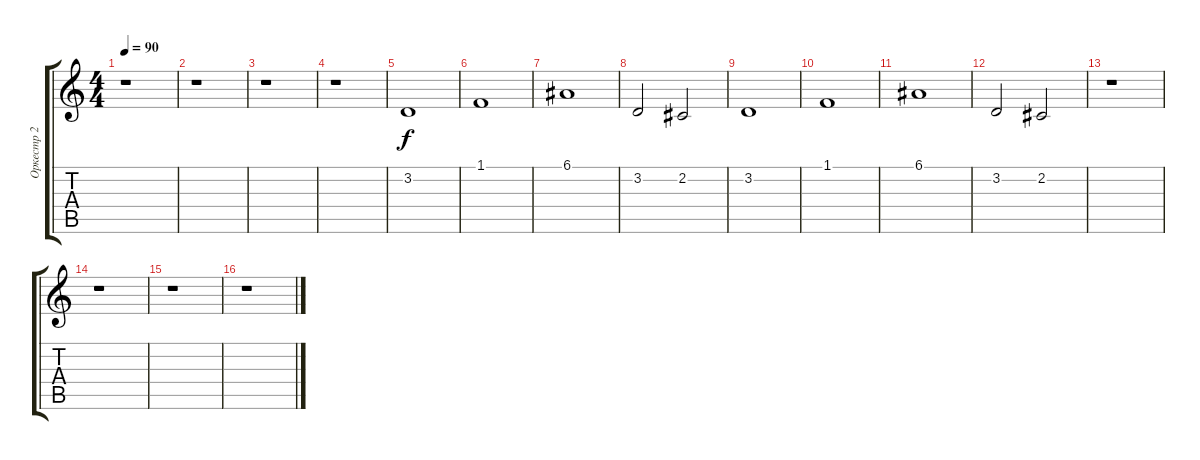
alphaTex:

\track ("Оркестр 2" "Оркестр 2") {instrument trumpet}
\staff {score tabs}
\tuning (E4 B3 G3 D3 A2 E2) {hide}
\ts (4 4)
\tempo 90
\clef g2
\ks c
r.1{dy f} |
r.1 |
r.1 |
r.1 |
3.2.1 |
1.1.1 |
6.1.1 |
3.2.2 2.2.2 |
3.2.1 |
1.1.1 |
6.1.1 |
3.2.2 2.2.2 |
r.1 |
r.1 |
r.1 |
r.1
